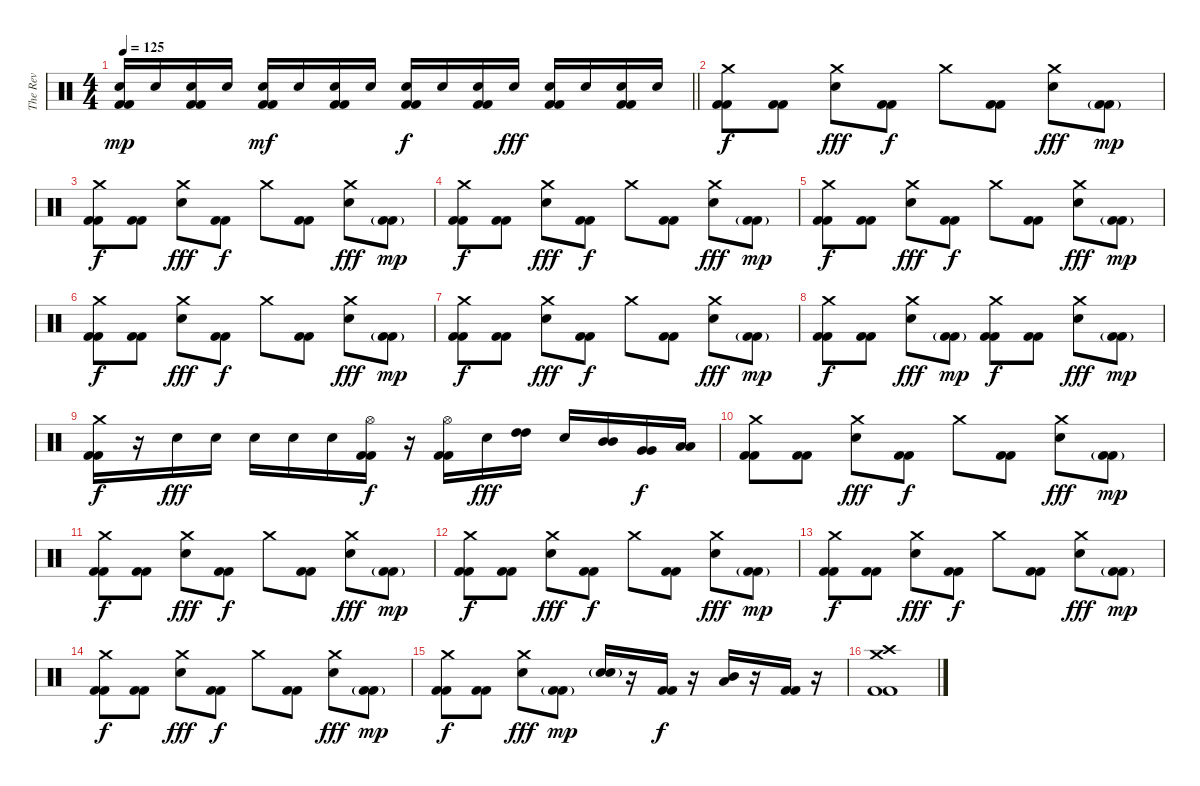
\track ("The Rev" "The Rev") {instrument percussion}
\staff {score}
\articulation defaults
\ts (4 4)
\tempo 125
\clef neutral
\barLineRight lightlight
\ks c
("Electric Snare (hit)" "Kick (hit) 2" "Kick (hit) 2").16{dy mp} "Electric Snare (hit)".16 ("Electric Snare (hit)" "Kick (hit) 2" "Kick (hit) 2").16 "Electric Snare (hit)".16 ("Electric Snare (hit)" "Kick (hit) 2" "Kick (hit) 2").16{dy mf} "Electric Snare (hit)".16 ("Electric Snare (hit)" "Kick (hit) 2" "Kick (hit) 2").16 "Electric Snare (hit)".16 ("Electric Snare (hit)" "Kick (hit) 2" "Kick (hit) 2").16{dy f} "Electric Snare (hit)".16 ("Electric Snare (hit)" "Kick (hit) 2" "Kick (hit) 2").16 "Electric Snare (hit)".16{dy fff} ("Electric Snare (hit)" "Kick (hit) 2" "Kick (hit) 2").16 "Electric Snare (hit)".16 ("Electric Snare (hit)" "Kick (hit) 2" "Kick (hit) 2").16 "Electric Snare (hit)".16 |
("Crash medium (hit)" "Kick (hit) 2" "Kick (hit) 2").8{dy f volume 15} ("Kick (hit) 2" "Kick (hit) 2").8 ("Crash medium (hit)" "Electric Snare (hit)").8{dy fff} ("Kick (hit) 2" "Kick (hit) 2").8{dy f} "Crash medium (hit)".8 ("Kick (hit) 2" "Kick (hit) 2").8 ("Crash medium (hit)" "Electric Snare (hit)").8{dy fff} ("Kick (hit) 2"{g} "Kick (hit) 2"{g}).8{dy mp} |
("Crash medium (hit)" "Kick (hit) 2" "Kick (hit) 2").8{dy f} ("Kick (hit) 2" "Kick (hit) 2").8 ("Crash medium (hit)" "Electric Snare (hit)").8{dy fff} ("Kick (hit) 2" "Kick (hit) 2").8{dy f} "Crash medium (hit)".8 ("Kick (hit) 2" "Kick (hit) 2").8 ("Crash medium (hit)" "Electric Snare (hit)").8{dy fff} ("Kick (hit) 2"{g} "Kick (hit) 2"{g}).8{dy mp} |
("Crash medium (hit)" "Kick (hit) 2" "Kick (hit) 2").8{dy f} ("Kick (hit) 2" "Kick (hit) 2").8 ("Crash medium (hit)" "Electric Snare (hit)").8{dy fff} ("Kick (hit) 2" "Kick (hit) 2").8{dy f} "Crash medium (hit)".8 ("Kick (hit) 2" "Kick (hit) 2").8 ("Crash medium (hit)" "Electric Snare (hit)").8{dy fff} ("Kick (hit) 2"{g} "Kick (hit) 2"{g}).8{dy mp} |
("Crash medium (hit)" "Kick (hit) 2" "Kick (hit) 2").8{dy f} ("Kick (hit) 2" "Kick (hit) 2").8 ("Crash medium (hit)" "Electric Snare (hit)").8{dy fff} ("Kick (hit) 2" "Kick (hit) 2").8{dy f} "Crash medium (hit)".8 ("Kick (hit) 2" "Kick (hit) 2").8 ("Crash medium (hit)" "Electric Snare (hit)").8{dy fff} ("Kick (hit) 2"{g} "Kick (hit) 2"{g}).8{dy mp} |
("Crash medium (hit)" "Kick (hit) 2" "Kick (hit) 2").8{dy f} ("Kick (hit) 2" "Kick (hit) 2").8 ("Crash medium (hit)" "Electric Snare (hit)").8{dy fff} ("Kick (hit) 2" "Kick (hit) 2").8{dy f} "Crash medium (hit)".8 ("Kick (hit) 2" "Kick (hit) 2").8 ("Crash medium (hit)" "Electric Snare (hit)").8{dy fff} ("Kick (hit) 2"{g} "Kick (hit) 2"{g}).8{dy mp} |
("Crash medium (hit)" "Kick (hit) 2" "Kick (hit) 2").8{dy f} ("Kick (hit) 2" "Kick (hit) 2").8 ("Crash medium (hit)" "Electric Snare (hit)").8{dy fff} ("Kick (hit) 2" "Kick (hit) 2").8{dy f} "Crash medium (hit)".8 ("Kick (hit) 2" "Kick (hit) 2").8 ("Crash medium (hit)" "Electric Snare (hit)").8{dy fff} ("Kick (hit) 2"{g} "Kick (hit) 2"{g}).8{dy mp} |
("Crash medium (hit)" "Kick (hit) 2" "Kick (hit) 2").8{dy f} ("Kick (hit) 2" "Kick (hit) 2").8 ("Crash medium (hit)" "Electric Snare (hit)").8{dy fff} ("Kick (hit) 2"{g} "Kick (hit) 2"{g}).8{dy mp} ("Crash medium (hit)" "Kick (hit) 2" "Kick (hit) 2").8{dy f} ("Kick (hit) 2" "Kick (hit) 2").8 ("Crash medium (hit)" "Electric Snare (hit)").8{dy fff} ("Kick (hit) 2"{g} "Kick (hit) 2"{g}).8{dy mp} |
("Crash medium (hit)" "Kick (hit) 2" "Kick (hit) 2").16{dy f} r.16 "Electric Snare (hit)".16{dy fff} "Electric Snare (hit)".16 "Electric Snare (hit)".16 "Electric Snare (hit)".16 "Electric Snare (hit)".16 ("Hi-Hat (open)" "Kick (hit) 2" "Kick (hit) 2").16{dy f} r.16 ("Hi-Hat (open)" "Kick (hit) 2" "Kick (hit) 2").16 "Electric Snare (hit)".16{dy fff} ("High Tom (hit)" "High Tom (hit)").16 "Electric Snare (hit)".16 ("Mid Tom (hit)" "Mid Tom (hit)").16 ("Very Low Tom (hit)" "Very Low Tom (hit)").16{dy f} ("Low Floor Tom (hit)" "Low Floor Tom (hit)").16 |
("Crash medium (hit)" "Kick (hit) 2" "Kick (hit) 2").8 ("Kick (hit) 2" "Kick (hit) 2").8 ("Crash medium (hit)" "Electric Snare (hit)").8{dy fff} ("Kick (hit) 2" "Kick (hit) 2").8{dy f} "Crash medium (hit)".8 ("Kick (hit) 2" "Kick (hit) 2").8 ("Crash medium (hit)" "Electric Snare (hit)").8{dy fff} ("Kick (hit) 2"{g} "Kick (hit) 2"{g}).8{dy mp} |
("Crash medium (hit)" "Kick (hit) 2" "Kick (hit) 2").8{dy f} ("Kick (hit) 2" "Kick (hit) 2").8 ("Crash medium (hit)" "Electric Snare (hit)").8{dy fff} ("Kick (hit) 2" "Kick (hit) 2").8{dy f} "Crash medium (hit)".8 ("Kick (hit) 2" "Kick (hit) 2").8 ("Crash medium (hit)" "Electric Snare (hit)").8{dy fff} ("Kick (hit) 2"{g} "Kick (hit) 2"{g}).8{dy mp} |
("Crash medium (hit)" "Kick (hit) 2" "Kick (hit) 2").8{dy f} ("Kick (hit) 2" "Kick (hit) 2").8 ("Crash medium (hit)" "Electric Snare (hit)").8{dy fff} ("Kick (hit) 2" "Kick (hit) 2").8{dy f} "Crash medium (hit)".8 ("Kick (hit) 2" "Kick (hit) 2").8 ("Crash medium (hit)" "Electric Snare (hit)").8{dy fff} ("Kick (hit) 2"{g} "Kick (hit) 2"{g}).8{dy mp} |
("Crash medium (hit)" "Kick (hit) 2" "Kick (hit) 2").8{dy f} ("Kick (hit) 2" "Kick (hit) 2").8 ("Crash medium (hit)" "Electric Snare (hit)").8{dy fff} ("Kick (hit) 2" "Kick (hit) 2").8{dy f} "Crash medium (hit)".8 ("Kick (hit) 2" "Kick (hit) 2").8 ("Crash medium (hit)" "Electric Snare (hit)").8{dy fff} ("Kick (hit) 2"{g} "Kick (hit) 2"{g}).8{dy mp} |
("Crash medium (hit)" "Kick (hit) 2" "Kick (hit) 2").8{dy f} ("Kick (hit) 2" "Kick (hit) 2").8 ("Crash medium (hit)" "Electric Snare (hit)").8{dy fff} ("Kick (hit) 2" "Kick (hit) 2").8{dy f} "Crash medium (hit)".8 ("Kick (hit) 2" "Kick (hit) 2").8 ("Crash medium (hit)" "Electric Snare (hit)").8{dy fff} ("Kick (hit) 2"{g} "Kick (hit) 2"{g}).8{dy mp} |
("Crash medium (hit)" "Kick (hit) 2" "Kick (hit) 2").8{dy f} ("Kick (hit) 2" "Kick (hit) 2").8 ("Crash medium (hit)" "Electric Snare (hit)").8{dy fff} ("Kick (hit) 2"{g} "Kick (hit) 2"{g}).8{dy mp} ("Electric Snare (hit)" "Electric Snare (hit)"{g}).16 r.16 ("Kick (hit) 2" "Kick (hit) 2").16{dy f} r.16 ("Mid Tom (hit)" "Low Floor Tom (hit)").16 r.16 ("Kick (hit) 2" "Kick (hit) 2").16 r.16 |
("Crash high (hit)" "Crash medium (hit)" "Kick (hit) 2" "Kick (hit) 2").1
